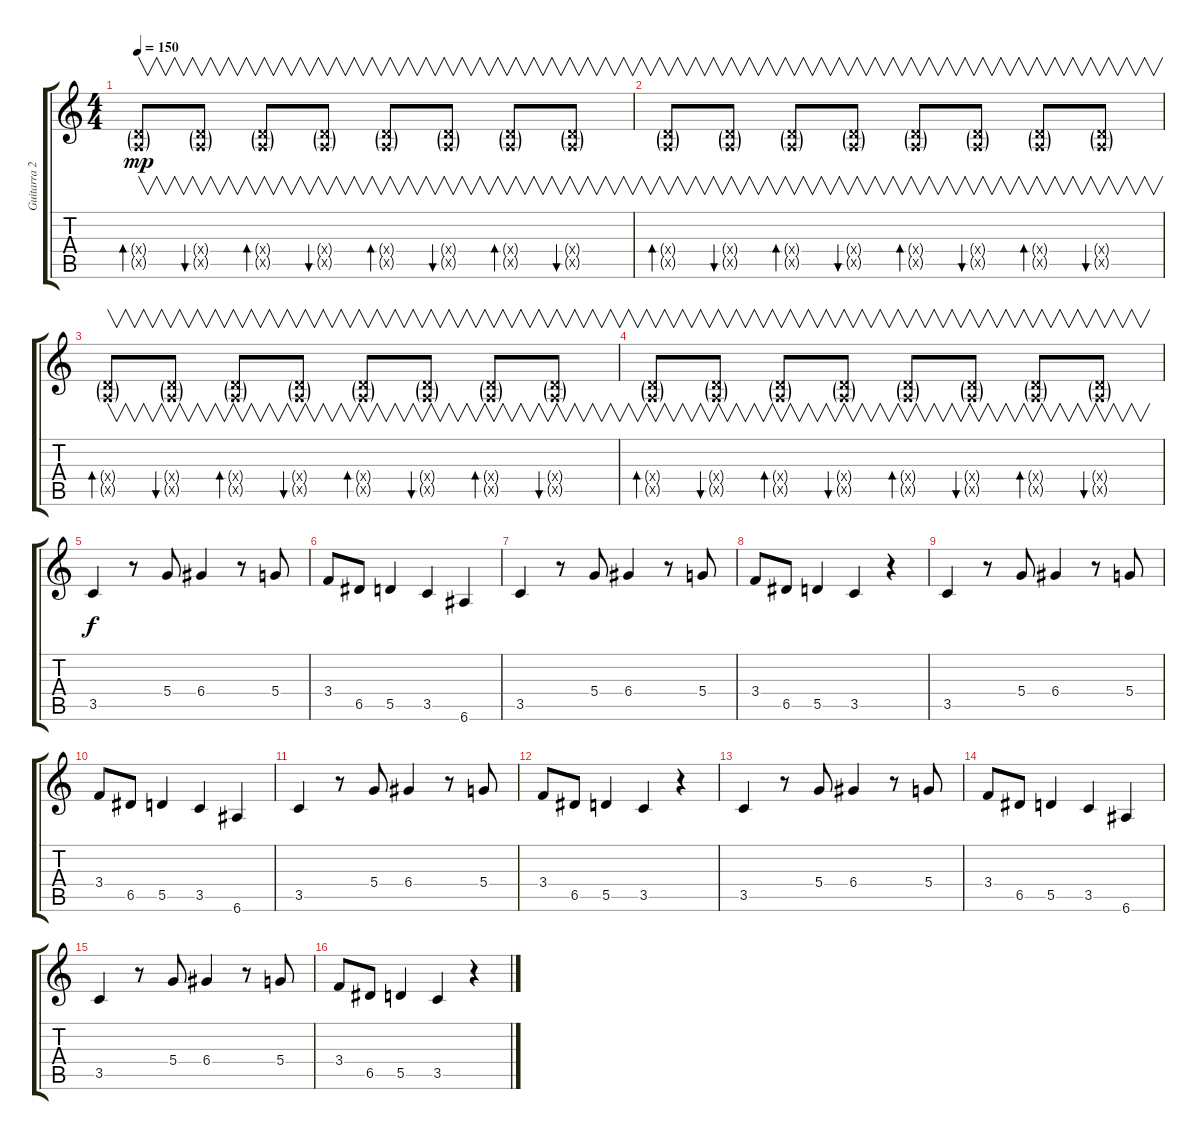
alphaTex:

\track ("Guitarra 2" "Guitarra 2") {instrument distortionguitar}
\staff {score tabs}
\tuning (E4 B3 G3 D3 A2 E2) {hide}
\ts (4 4)
\tempo 150
\clef g2
\ks c
(0.4{g x} 0.5{g x}).8{v bd 60 dy mp instrument distortionguitar} (0.4{g x} 0.5{g x}).8{v bu 60} (0.4{g x} 0.5{g x}).8{v bd 60} (0.4{g x} 0.5{g x}).8{v bu 60} (0.4{g x} 0.5{g x}).8{v bd 60} (0.4{g x} 0.5{g x}).8{v bu 60} (0.4{g x} 0.5{g x}).8{v bd 60} (0.4{g x} 0.5{g x}).8{v bu 60} |
(0.4{g x} 0.5{g x}).8{v bd 60} (0.4{g x} 0.5{g x}).8{v bu 60} (0.4{g x} 0.5{g x}).8{v bd 60} (0.4{g x} 0.5{g x}).8{v bu 60} (0.4{g x} 0.5{g x}).8{v bd 60} (0.4{g x} 0.5{g x}).8{v bu 60} (0.4{g x} 0.5{g x}).8{v bd 60} (0.4{g x} 0.5{g x}).8{v bu 60} |
(0.4{g x} 0.5{g x}).8{v bd 60} (0.4{g x} 0.5{g x}).8{v bu 60} (0.4{g x} 0.5{g x}).8{v bd 60} (0.4{g x} 0.5{g x}).8{v bu 60} (0.4{g x} 0.5{g x}).8{v bd 60} (0.4{g x} 0.5{g x}).8{v bu 60} (0.4{g x} 0.5{g x}).8{v bd 60} (0.4{g x} 0.5{g x}).8{v bu 60} |
(0.4{g x} 0.5{g x}).8{v bd 60} (0.4{g x} 0.5{g x}).8{v bu 60} (0.4{g x} 0.5{g x}).8{v bd 60} (0.4{g x} 0.5{g x}).8{v bu 60} (0.4{g x} 0.5{g x}).8{v bd 60} (0.4{g x} 0.5{g x}).8{v bu 60} (0.4{g x} 0.5{g x}).8{v bd 60} (0.4{g x} 0.5{g x}).8{v bu 60} |
3.5.4{dy f} r.8 5.4.8 6.4.4 r.8 5.4.8 |
3.4.8 6.5.8 5.5.4 3.5.4 6.6.4 |
3.5.4 r.8 5.4.8 6.4.4 r.8 5.4.8 |
3.4.8 6.5.8 5.5.4 3.5.4 r.4 |
3.5.4 r.8 5.4.8 6.4.4 r.8 5.4.8 |
3.4.8 6.5.8 5.5.4 3.5.4 6.6.4 |
3.5.4 r.8 5.4.8 6.4.4 r.8 5.4.8 |
3.4.8 6.5.8 5.5.4 3.5.4 r.4 |
3.5.4 r.8 5.4.8 6.4.4 r.8 5.4.8 |
3.4.8 6.5.8 5.5.4 3.5.4 6.6.4 |
3.5.4 r.8 5.4.8 6.4.4 r.8 5.4.8 |
3.4.8 6.5.8 5.5.4 3.5.4 r.4
